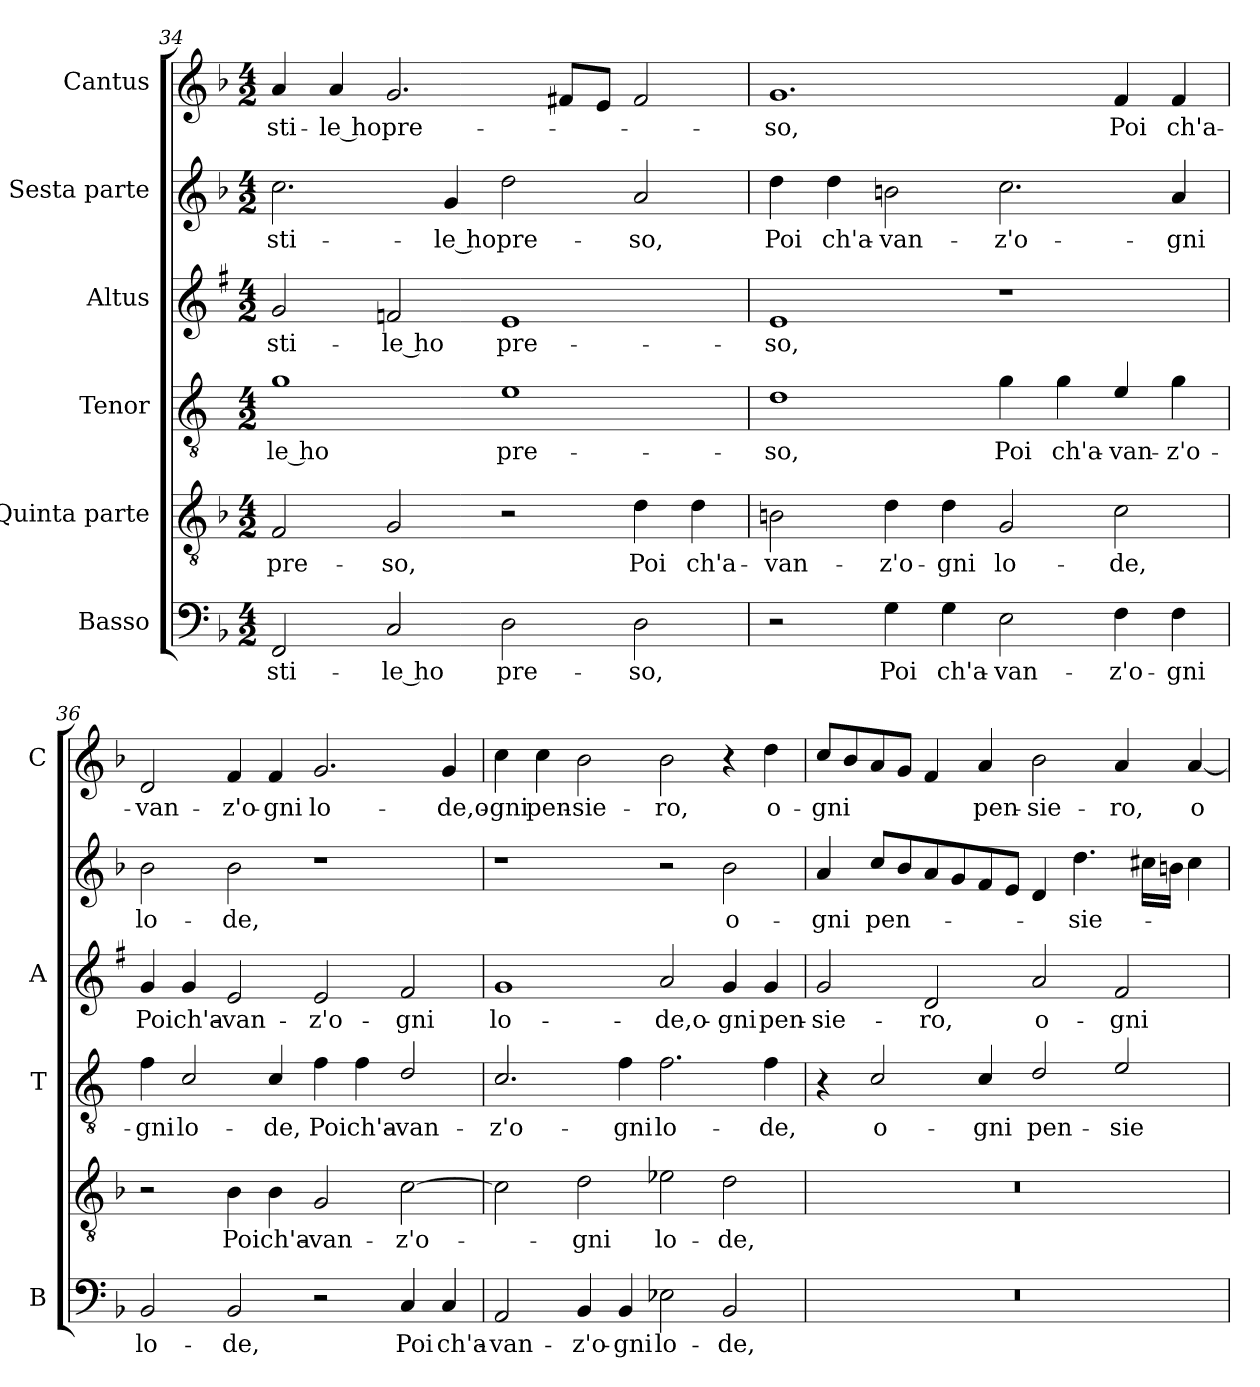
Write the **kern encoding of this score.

**kern	**text	**kern	**text	**kern	**text	**kern	**text	**kern	**text	**kern	**text
*part6	*part6	*part5	*part5	*part4	*part4	*part3	*part3	*part2	*part2	*part1	*part1
*staff6	*staff6	*staff5	*staff5	*staff4	*staff4	*staff3	*staff3	*staff2	*staff2	*staff1	*staff1
*I"Basso	*	*I"Quinta parte	*	*I"Tenor	*	*I"Altus	*	*I"Sesta parte	*	*I"Cantus	*
*I'B	*	*	*	*I'T	*	*I'A	*	*	*	*I'C	*
!!LO:LB:g=z
*clefF4	*	*clefGv2	*	*clefGv2	*	*clefG2	*	*clefG2	*	*clefG2	*
*	*	*	*	*ITrd4c7	*	*ITrd1c2	*	*	*	*	*
*k[b-]	*	*k[b-]	*	*k[b-]	*	*k[b-]	*	*k[b-]	*	*k[b-]	*
*F:	*	*F:	*	*F:	*	*F:	*	*F:	*	*F:	*
*M4/2	*	*M4/2	*	*M4/2	*	*M4/2	*	*M4/2	*	*M4/2	*
=34	=34	=34	=34	=34	=34	=34	=34	=34	=34	=34	=34
!	!LO:LY:b	!	!LO:LY:b	!	!LO:LY:b	!	!LO:LY:b	!	!LO:LY:b	!	!LO:LY:b
2FF/	sti-	2F/	pre-	1c	-le ho	2f/	sti-	2.cc\	sti-	4a/	sti-
!	!	!	!	!	!	!	!	!	!	!	!LO:LY:b
.	.	.	.	.	.	.	.	.	.	4a/	-le ho
!	!LO:LY:b	!	!LO:LY:b	!	!	!	!LO:LY:b	!	!	!	!LO:LY:b
2C/	-le ho	2G/	-so,	.	.	2e-X/	-le ho	.	.	2.g/	pre-
!	!	!	!	!	!	!	!	!	!LO:LY:b	!	!
.	.	.	.	.	.	.	.	4g/	-le ho	.	.
!	!LO:LY:b	!	!	!	!LO:LY:b	!	!LO:LY:b	!	!LO:LY:b	!	!
2D\	pre-	2r	.	1A	pre-	1d	pre-	2dd\	pre-	.	.
.	.	.	.	.	.	.	.	.	.	8f#X/L	.
.	.	.	.	.	.	.	.	.	.	8e/J	.
!	!LO:LY:b	!	!LO:LY:b	!	!	!	!	!	!LO:LY:b	!	!
2D\	-so,	4d\	Poi	.	.	.	.	2a/	-so,	2f#/	.
!	!	!	!LO:LY:b	!	!	!	!	!	!	!	!
.	.	4d\	ch'a-	.	.	.	.	.	.	.	.
=35	=35	=35	=35	=35	=35	=35	=35	=35	=35	=35	=35
!	!	!	!LO:LY:b	!	!LO:LY:b	!	!LO:LY:b	!	!LO:LY:b	!	!LO:LY:b
2r	.	2Bn\	-van-	1G	-so,	1d	-so,	4dd\	Poi	1.g	-so,
!	!	!	!	!	!	!	!	!	!LO:LY:b	!	!
.	.	.	.	.	.	.	.	4dd\	ch'a-	.	.
!	!LO:LY:b	!	!LO:LY:b	!	!	!	!	!	!LO:LY:b	!	!
4G\	Poi	4d\	-z'o-	.	.	.	.	2bn\	-van-	.	.
!	!LO:LY:b	!	!LO:LY:b	!	!	!	!	!	!	!	!
4G\	ch'a-	4d\	-gni	.	.	.	.	.	.	.	.
!	!LO:LY:b	!	!LO:LY:b	!	!LO:LY:b	!	!	!	!LO:LY:b	!	!
2E\	-van-	2G/	lo-	4c\	Poi	1r	.	2.cc\	-z'o-	.	.
!	!	!	!	!	!LO:LY:b	!	!	!	!	!	!
.	.	.	.	4c\	ch'a-	.	.	.	.	.	.
!	!LO:LY:b	!	!LO:LY:b	!	!LO:LY:b	!	!	!	!	!	!LO:LY:b
4F\	-z'o-	2c\	-de,	4A/	-van-	.	.	.	.	4f/	Poi
!	!LO:LY:b	!	!	!	!LO:LY:b	!	!	!	!LO:LY:b	!	!LO:LY:b
4F\	-gni	.	.	4c\	-z'o-	.	.	4a/	-gni	4f/	ch'a-
=36	=36	=36	=36	=36	=36	=36	=36	=36	=36	=36	=36
!	!LO:LY:b	!	!	!	!LO:LY:b	!	!LO:LY:b	!	!LO:LY:b	!	!LO:LY:b
2BB-/	lo-	2r	.	4B-\	-gni	4f/	Poi	2b-\	lo-	2d/	-van-
!	!	!	!	!	!LO:LY:b	!	!LO:LY:b	!	!	!	!
.	.	.	.	2F/	lo-	4f/	ch'a-	.	.	.	.
!	!LO:LY:b	!	!LO:LY:b	!	!	!	!LO:LY:b	!	!LO:LY:b	!	!LO:LY:b
2BB-/	-de,	4B-\	Poi	.	.	2d/	-van-	2b-\	-de,	4f/	-z'o-
!	!	!	!LO:LY:b	!	!LO:LY:b	!	!	!	!	!	!LO:LY:b
.	.	4B-\	ch'a-	4F/	-de,	.	.	.	.	4f/	-gni
!	!	!	!LO:LY:b	!	!LO:LY:b	!	!LO:LY:b	!	!	!	!LO:LY:b
2r	.	2G/	-van-	4B-\	Poi	2d/	-z'o-	1r	.	2.g/	lo-
!	!	!	!	!	!LO:LY:b	!	!	!	!	!	!
.	.	.	.	4B-\	ch'a-	.	.	.	.	.	.
!	!LO:LY:b	!	!LO:LY:b	!	!LO:LY:b	!	!LO:LY:b	!	!	!	!
4C/	Poi	[2c\	-z'o-	2G/	-van-	2e/	-gni	.	.	.	.
!	!LO:LY:b	!	!	!	!	!	!	!	!	!	!LO:LY:b
4C/	ch'a-	.	.	.	.	.	.	.	.	4g/	-de,o-
=37	=37	=37	=37	=37	=37	=37	=37	=37	=37	=37	=37
!	!LO:LY:b	!	!	!	!LO:LY:b	!	!LO:LY:b	!	!	!	!LO:LY:b
2AA/	-van-	2c\]	.	2.F/	-z'o-	1f	lo-	1r	.	4cc\	-gni
!	!	!	!	!	!	!	!	!	!	!	!LO:LY:b
.	.	.	.	.	.	.	.	.	.	4cc\	pen-
!	!LO:LY:b	!	!LO:LY:b	!	!	!	!	!	!	!	!LO:LY:b
4BB-/	-z'o-	2d\	-gni	.	.	.	.	.	.	2b-\	-sie-
!	!LO:LY:b	!	!	!	!LO:LY:b	!	!	!	!	!	!
4BB-/	-gni	.	.	4B-\	-gni	.	.	.	.	.	.
!	!LO:LY:b	!	!LO:LY:b	!	!LO:LY:b	!	!LO:LY:b	!	!	!	!LO:LY:b
2E-X\	lo-	2e-X\	lo-	2.B-\	lo-	2g/	-de,o-	2r	.	2b-\	-ro,
!	!LO:LY:b	!	!LO:LY:b	!	!	!	!LO:LY:b	!	!LO:LY:b	!	!
2BB-/	-de,	2d\	-de,	.	.	4f/	-gni	2b-\	o-	4r	.
!	!	!	!	!	!LO:LY:b	!	!LO:LY:b	!	!	!	!LO:LY:b
.	.	.	.	4B-\	-de,	4f/	pen-	.	.	4dd\	o-
!!LO:PB:g=z
=38	=38	=38	=38	=38	=38	=38	=38	=38	=38	=38	=38
!	!	!	!	!	!	!	!LO:LY:b	!	!LO:LY:b	!	!LO:LY:b
0r	.	0r	.	4r	.	2f/	-sie-	4a/	-gni	8cc/L	-gni
.	.	.	.	.	.	.	.	.	.	8b-/	.
!	!	!	!	!	!LO:LY:b	!	!	!	!LO:LY:b	!	!
.	.	.	.	2F/	o-	.	.	8cc/L	pen-	8a/	.
.	.	.	.	.	.	.	.	8b-/	.	8g/J	.
!	!	!	!	!	!	!	!LO:LY:b	!	!	!	!
.	.	.	.	.	.	2c/	-ro,	8a/	.	4f/	.
.	.	.	.	.	.	.	.	8g/	.	.	.
!	!	!	!	!	!LO:LY:b	!	!	!	!	!	!LO:LY:b
.	.	.	.	4F/	-gni	.	.	8f/	.	4a/	pen-
.	.	.	.	.	.	.	.	8e/J	.	.	.
!	!	!	!	!	!LO:LY:b	!	!LO:LY:b	!	!	!	!LO:LY:b
.	.	.	.	2G/	pen-	2g/	o-	4d/	.	2b-\	-sie-
!	!	!	!	!	!	!	!	!	!LO:LY:b	!	!
.	.	.	.	.	.	.	.	4.dd\	-sie-	.	.
!	!	!	!	!	!LO:LY:b	!	!LO:LY:b	!	!	!	!LO:LY:b
.	.	.	.	2A/	-sie-	2e/	-gni	.	.	4a/	-ro,
.	.	.	.	.	.	.	.	16cc#X\LL	.	.	.
.	.	.	.	.	.	.	.	16bn\JJ	.	.	.
!	!	!	!	!	!	!	!	!	!	!	!LO:LY:b
.	.	.	.	.	.	.	.	4cc#\	.	[4a/	o-
=	=	=	=	=	=	=	=	=	=	=	=
*-	*-	*-	*-	*-	*-	*-	*-	*-	*-	*-	*-
